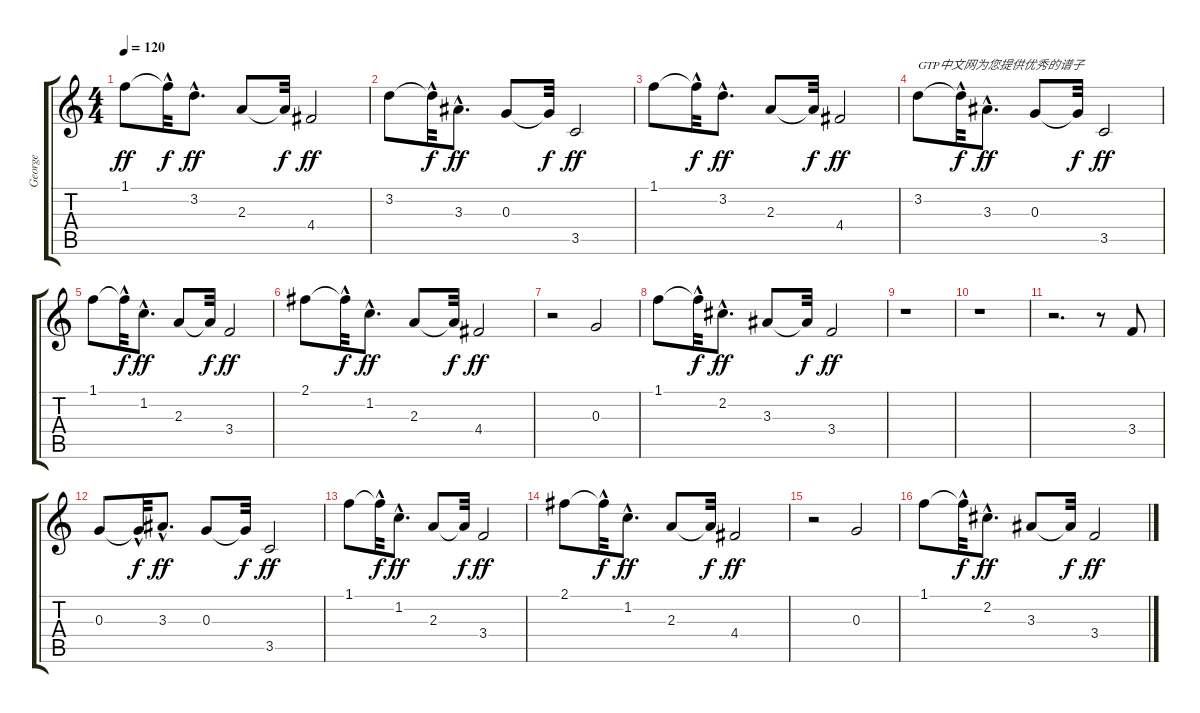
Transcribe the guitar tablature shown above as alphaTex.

\track ("George" "George") {instrument acousticguitarnylon}
\staff {score tabs}
\tuning (E4 B3 G3 D3 A2 E2) {hide}
\ts (4 4)
\tempo 120
\clef g2
\ks c
1.1.8{dy ff volume 16 balance 0 instrument acousticguitarsteel} 1.1{hac t}.32{dy f} 3.2{hac}.8{d dy ff} 2.3.8 2.3{t}.32{dy f} 4.4.2{dy ff} |
3.2.8 3.2{hac t}.32{dy f} 3.3{hac}.8{d dy ff} 0.3.8 0.3{t}.32{dy f} 3.5.2{dy ff} |
1.1.8 1.1{hac t}.32{dy f} 3.2{hac}.8{d dy ff} 2.3.8 2.3{t}.32{dy f} 4.4.2{dy ff} |
3.2.8{txt "GTP中文网为您提供优秀的谱子"} 3.2{hac t}.32{dy f} 3.3{hac}.8{d dy ff} 0.3.8 0.3{t}.32{dy f} 3.5.2{dy ff} |
1.1.8{volume 13 balance 0 instrument acousticguitarsteel} 1.1{hac t}.32{dy f} 1.2{hac}.8{d dy ff} 2.3.8 2.3{t}.32{dy f} 3.4.2{dy ff} |
2.1.8 2.1{hac t}.32{dy f} 1.2{hac}.8{d dy ff} 2.3.8 2.3{t}.32{dy f} 4.4.2{dy ff} |
r.2 0.3.2 |
1.1.8 1.1{hac t}.32{dy f} 2.2{hac}.8{d dy ff} 3.3.8 3.3{t}.32{dy f} 3.4.2{dy ff} |
r.1 |
r.1 |
r.2{d} r.8 3.4.8 |
0.3.8 0.3{hac t}.32{dy f} 3.3{hac}.8{d dy ff} 0.3.8 0.3{t}.32{dy f} 3.5.2{dy ff} |
1.1.8 1.1{hac t}.32{dy f} 1.2{hac}.8{d dy ff} 2.3.8 2.3{t}.32{dy f} 3.4.2{dy ff} |
2.1.8 2.1{hac t}.32{dy f} 1.2{hac}.8{d dy ff} 2.3.8 2.3{t}.32{dy f} 4.4.2{dy ff} |
r.2 0.3.2 |
1.1.8 1.1{hac t}.32{dy f} 2.2{hac}.8{d dy ff} 3.3.8 3.3{t}.32{dy f} 3.4.2{dy ff}
